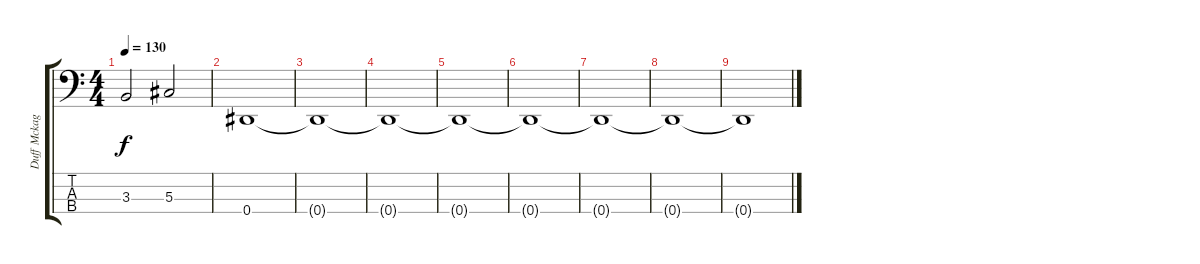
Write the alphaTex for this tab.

\track ("Duff Mckagan" "Duff Mckag") {instrument electricbassfinger}
\staff {score tabs}
\tuning (Gb2 Db2 Ab1 Eb1) {hide}
\ts (4 4)
\tempo 130
\clef f4
\ks c
3.3.2{dy f} 5.3.2 |
0.4.1 |
0.4{t}.1 |
0.4{t}.1 |
0.4{t}.1 |
0.4{t}.1 |
0.4{t}.1 |
0.4{t}.1 |
0.4{t}.1
